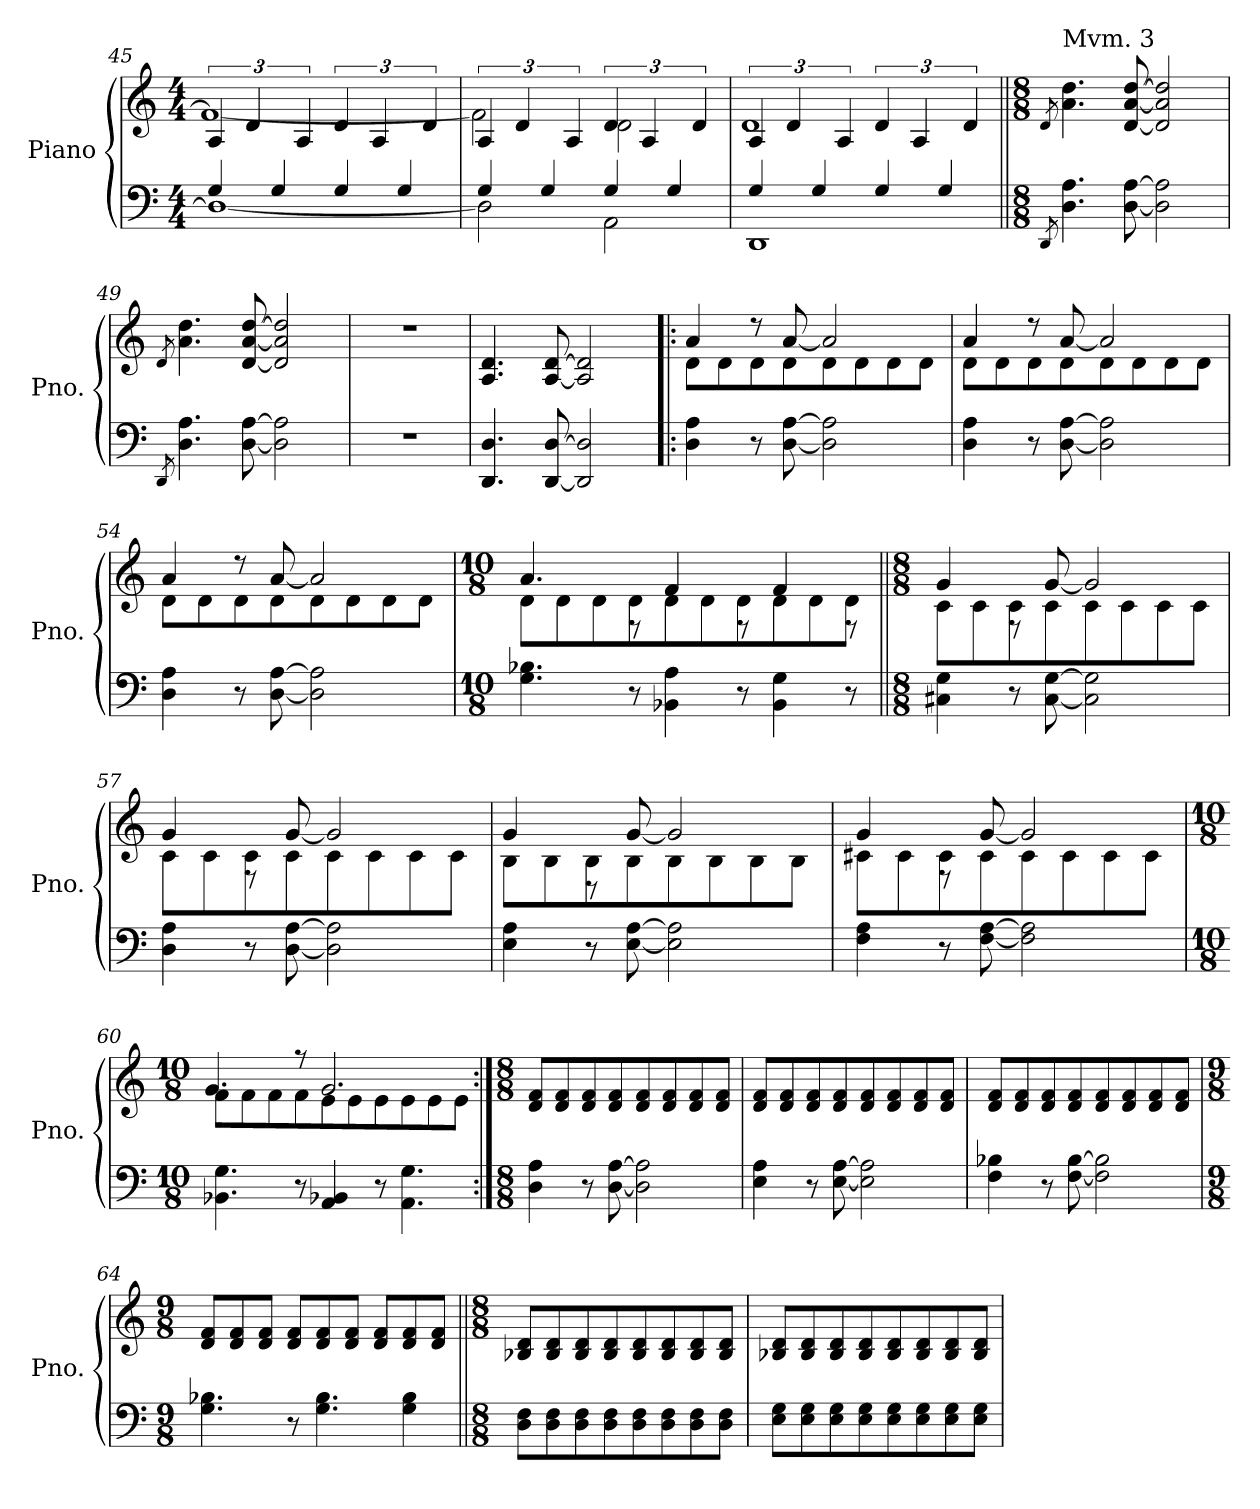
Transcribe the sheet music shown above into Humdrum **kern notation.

**kern	**kern
*part1	*part1
*staff2	*staff1
*I"Piano	*
*I'Pno.	*
*clefF4	*clefG2
*k[]	*k[]
*M4/4	*M4/4
=45	=45
*^	*^
4G/	1D_	6A/	1f_
.	.	6d/	.
4G/	.	.	.
.	.	6A/	.
4G/	.	6d/	.
.	.	6A/	.
4G/	.	.	.
.	.	6d/	.
=46	=46	=46	=46
4G/	2D\]	6A/	2f\]
.	.	6d/	.
4G/	.	.	.
.	.	6A/	.
4G/	2AA\	6d/	2d\
.	.	6A/	.
4G/	.	.	.
.	.	6d/	.
!!LO:LB:g=z	!!
=47	=47	=47	=47
4G/	1DD	6A/	1d
.	.	6d/	.
4G/	.	.	.
.	.	6A/	.
4G/	.	6d/	.
.	.	6A/	.
4G/	.	.	.
.	.	6d/	.
*v	*v	*	*
*	*v	*v
=48||	=48||
*M8/8	*M8/8
*	*MM120
8qDD/	8qd/
!	!LO:TX:a:t=Mvm. 3
4.D\ 4.A\	4.a\ 4.dd\
[8D\ [8A\	[8d/ [8a/ [8dd/
2D\] 2A\]	2d/] 2a/] 2dd/]
=49	=49
8qDD/	8qd/
4.D\ 4.A\	4.a\ 4.dd\
[8D\ [8A\	[8d/ [8a/ [8dd/
2D\] 2A\]	2d/] 2a/] 2dd/]
=50	=50
1r	1r
=51	=51
4.DD/ 4.D/	4.A/ 4.d/
[8DD/ [8D/	[8A/ [8d/
2DD/] 2D/]	2A/] 2d/]
=52!|:	=52!|:
*	*^
4D\ 4A\	8d\L	4a/
.	8d\	.
8r	8d\	8rdd
[8D\ [8A\	8d\	[8a/
2D\] 2A\]	8d\	2a/]
.	8d\	.
.	8d\	.
.	8d\J	.
!!LO:LB:g=z	!!
=53	=53	=53
4D\ 4A\	8d\L	4a/
.	8d\	.
8r	8d\	8rdd
[8D\ [8A\	8d\	[8a/
2D\] 2A\]	8d\	2a/]
.	8d\	.
.	8d\	.
.	8d\J	.
=54	=54	=54
4D\ 4A\	8d\L	4a/
.	8d\	.
8r	8d\	8rdd
[8D\ [8A\	8d\	[8a/
2D\] 2A\]	8d\	2a/]
.	8d\	.
.	8d\	.
.	8d\J	.
=55	=55	=55
*M10/8	*M10/8	*
4.G\ 4.B-X\	8d\L	4.a/
.	8d\	.
.	8d\	.
8r	8d\	8r
4BB-X\ 4A\	8d\	4f/
.	8d\	.
8r	8d\	8r
4BB-\ 4G\	8d\	4f/
.	8d\	.
8r	8d\J	8r
=56||	=56||	=56||
*M8/8	*M8/8	*
4C#X\ 4G\	8c\L	4g/
.	8c\	.
8r	8c\	8r
[8C#\ [8G\	8c\	[8g/
2C#\] 2G\]	8c\	2g/]
.	8c\	.
.	8c\	.
.	8c\J	.
!!LO:LB:g=z	!!
=57	=57	=57
4D\ 4A\	8c\L	4g/
.	8c\	.
8r	8c\	8r
[8D\ [8A\	8c\	[8g/
2D\] 2A\]	8c\	2g/]
.	8c\	.
.	8c\	.
.	8c\J	.
=58	=58	=58
4E\ 4A\	8B\L	4g/
.	8B\	.
8r	8B\	8r
[8E\ [8A\	8B\	[8g/
2E\] 2A\]	8B\	2g/]
.	8B\	.
.	8B\	.
.	8B\J	.
=59	=59	=59
4F\ 4A\	8c#X\L	4g/
.	8c#\	.
8r	8c#\	8r
[8F\ [8A\	8c#\	[8g/
2F\] 2A\]	8c#\	2g/]
.	8c#\	.
.	8c#\	.
.	8c#\J	.
!!LO:PB:g=z	!!
=60	=60	=60
*M10/8	*M10/8	*
4.BB-X\ 4.G\	8f\L	4.g/
.	8f\	.
.	8f\	.
8r	8f\	8rff
4AA/ 4BB-X/	8e\	2.g/
.	8e\	.
8r	8e\	.
4.AA\ 4.G\	8e\	.
.	8e\	.
.	8e\J	.
*	*v	*v
=61:|!	=61:|!
*M8/8	*M8/8
4D\ 4A\	8d/ 8f/L
.	8d/ 8f/
8r	8d/ 8f/
[8D\ [8A\	8d/ 8f/
2D\] 2A\]	8d/ 8f/
.	8d/ 8f/
.	8d/ 8f/
.	8d/ 8f/J
=62	=62
4E\ 4A\	8d/ 8f/L
.	8d/ 8f/
8r	8d/ 8f/
[8E\ [8A\	8d/ 8f/
2E\] 2A\]	8d/ 8f/
.	8d/ 8f/
.	8d/ 8f/
.	8d/ 8f/J
=63	=63
4F\ 4B-X\	8d/ 8f/L
.	8d/ 8f/
8r	8d/ 8f/
[8F\ [8B-\	8d/ 8f/
2F\] 2B-\]	8d/ 8f/
.	8d/ 8f/
.	8d/ 8f/
.	8d/ 8f/J
!!LO:LB:g=z
=64	=64
*M9/8	*M9/8
4.G\ 4.B-X\	8d/ 8f/L
.	8d/ 8f/
.	8d/ 8f/J
8r	8d/ 8f/L
4.G\ 4.B-\	8d/ 8f/
.	8d/ 8f/J
.	8d/ 8f/L
4G\ 4B-\	8d/ 8f/
.	8d/ 8f/J
=65||	=65||
*M8/8	*M8/8
8D\ 8F\L	8B-X/ 8d/L
8D\ 8F\	8B-/ 8d/
8D\ 8F\	8B-/ 8d/
8D\ 8F\	8B-/ 8d/
8D\ 8F\	8B-/ 8d/
8D\ 8F\	8B-/ 8d/
8D\ 8F\	8B-/ 8d/
8D\ 8F\J	8B-/ 8d/J
=66	=66
8E\ 8G\L	8B-X/ 8d/L
8E\ 8G\	8B-/ 8d/
8E\ 8G\	8B-/ 8d/
8E\ 8G\	8B-/ 8d/
8E\ 8G\	8B-/ 8d/
8E\ 8G\	8B-/ 8d/
8E\ 8G\	8B-/ 8d/
8E\ 8G\J	8B-/ 8d/J
=	=
*-	*-
